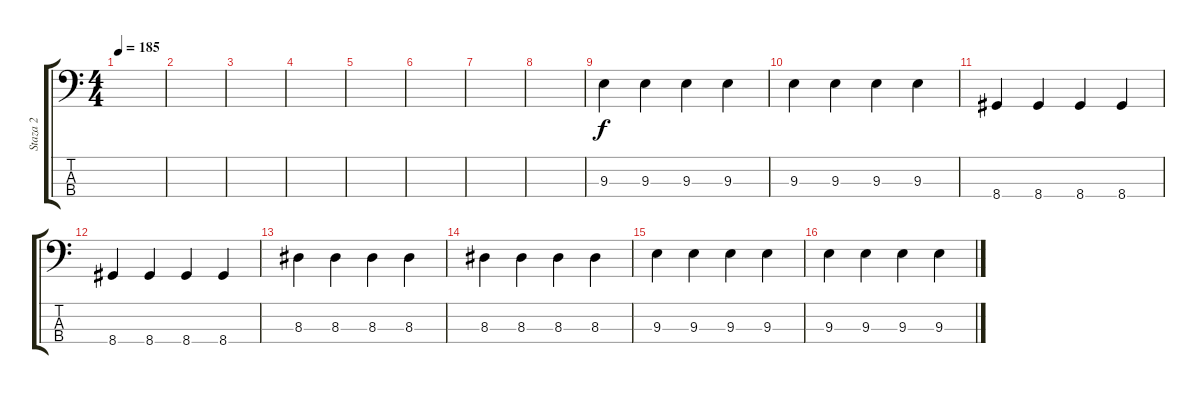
\track ("Staza 2" "Staza 2") {instrument electricbasspick}
\staff {score tabs}
\tuning (F2 C2 G1 C1) {hide}
\ts (4 4)
\tempo 185
\clef f4
\ks c
|
|
|
|
|
|
|
|
9.3.4 9.3.4 9.3.4 9.3.4 |
9.3.4 9.3.4 9.3.4 9.3.4 |
8.4.4 8.4.4 8.4.4 8.4.4 |
8.4.4 8.4.4 8.4.4 8.4.4 |
8.3.4 8.3.4 8.3.4 8.3.4 |
8.3.4 8.3.4 8.3.4 8.3.4 |
9.3.4 9.3.4 9.3.4 9.3.4 |
9.3.4 9.3.4 9.3.4 9.3.4
